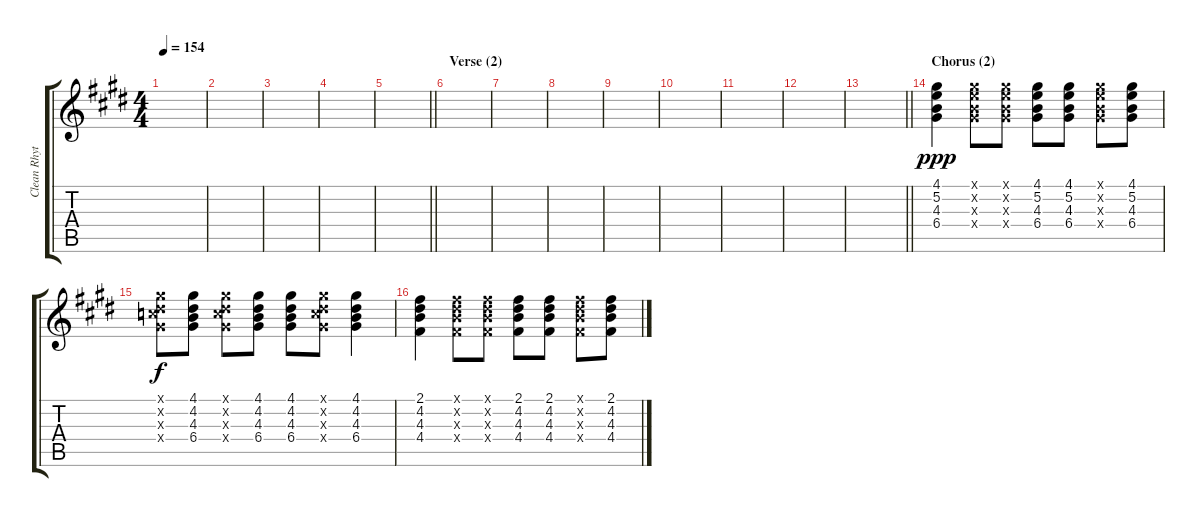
\track ("Clean Rhythm" "Clean Rhyt") {instrument electricguitarclean}
\staff {score tabs}
\tuning (E4 B3 G3 D3 A2 E2) {hide}
\ts (4 4)
\tempo 154
\clef g2
\ks c#minor
|
|
|
|
\barLineRight lightlight
|
\section ("" "Verse (2)")
|
|
|
|
|
|
|
\barLineRight lightlight
|
\section ("" "Chorus (2)")
(4.1 5.2 4.3 6.4).4{dy ppp} (4.1{x} 5.2{x} 4.3{x} 6.4{x}).8 (4.1{x} 5.2{x} 4.3{x} 6.4{x}).8 (4.1 5.2 4.3 6.4).8 (4.1 5.2 4.3 6.4).8 (4.1{x} 5.2{x} 4.3{x} 6.4{x}).8 (4.1 5.2 4.3 6.4).8 |
(4.1{x} 4.2{x} 5.3{x} 6.4{x}).8{dy f} (4.1 4.2 4.3 6.4).8 (4.1{x} 4.2{x} 5.3{x} 6.4{x}).8 (4.1 4.2 4.3 6.4).8 (4.1 4.2 4.3 6.4).8 (4.1{x} 4.2{x} 5.3{x} 6.4{x}).8 (4.1 4.2 4.3 6.4).4 |
(2.1 4.2 4.3 4.4).4 (2.1{x} 4.2{x} 4.3{x} 4.4{x}).8 (2.1{x} 4.2{x} 4.3{x} 4.4{x}).8 (2.1 4.2 4.3 4.4).8 (2.1 4.2 4.3 4.4).8 (2.1{x} 4.2{x} 4.3{x} 4.4{x}).8 (2.1 4.2 4.3 4.4).8
